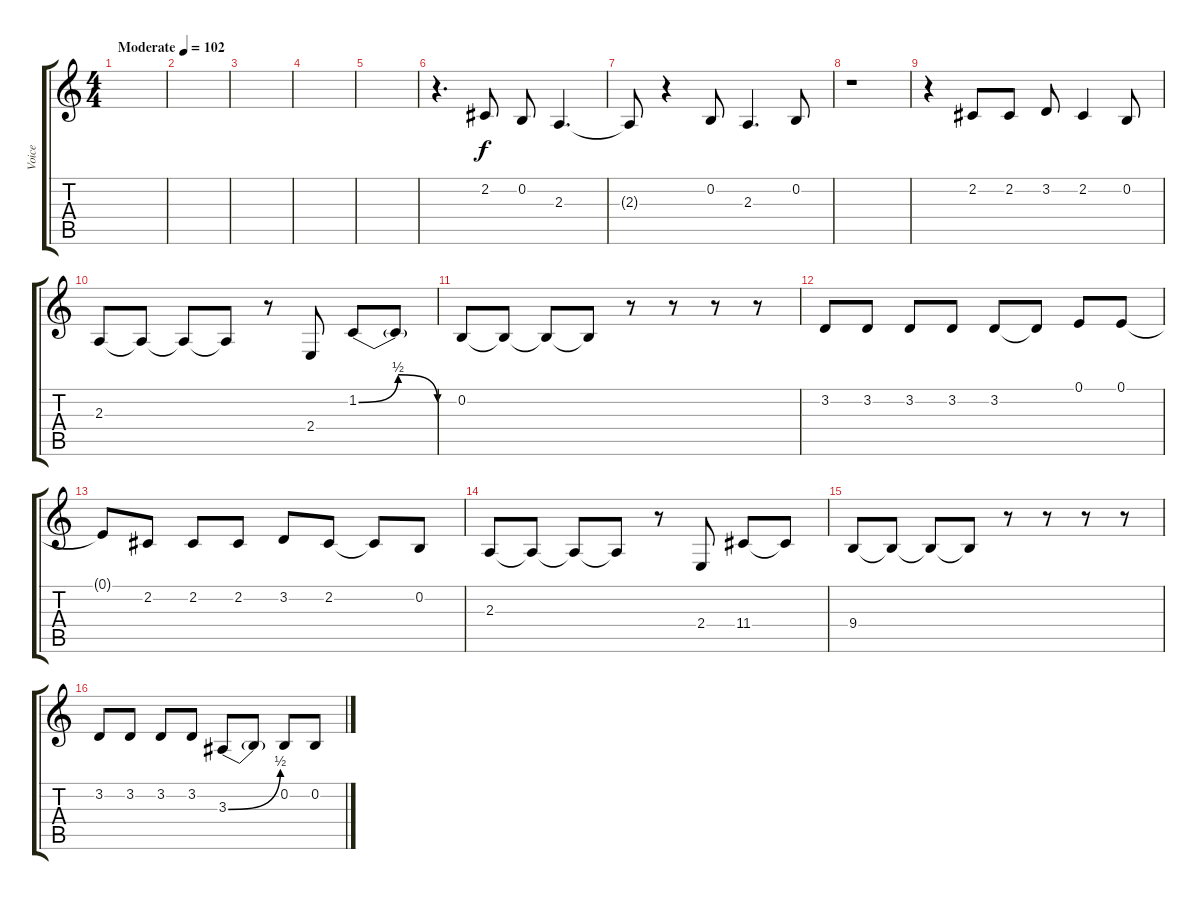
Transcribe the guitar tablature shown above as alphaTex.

\track ("Voice" "Voice") {instrument baritonesax}
\staff {score tabs}
\tuning (E4 B3 G3 D3 A2 E2) {hide}
\ts (4 4)
\tempo (102 "Moderate")
\clef g2
\ks c
|
|
|
|
|
r.4{d} 2.2.8 0.2.8 2.3.4{d} |
2.3{t}.8 r.4 0.2.8 2.3.4{d} 0.2.8 |
r.1 |
r.4 2.2.8 2.2.8 3.2.8 2.2.4 0.2.8 |
2.3.8 2.3{t}.8 2.3{t}.8 2.3{t}.8 r.8 2.4.8 1.2{be (bendrelease 0 0 10 2 45 2 60 0)}.8 1.2{t}.8 |
0.2.8 0.2{t}.8 0.2{t}.8 0.2{t}.8 r.8 r.8 r.8 r.8 |
3.2.8 3.2.8 3.2.8 3.2.8 3.2.8 3.2{t}.8 0.1.8 0.1.8 |
0.1{t}.8 2.2.8 2.2.8 2.2.8 3.2.8 2.2.8 2.2{t}.8 0.2.8 |
2.3.8 2.3{t}.8 2.3{t}.8 2.3{t}.8 r.8 2.4.8 11.4.8 11.4{t}.8 |
9.4.8 9.4{t}.8 9.4{t}.8 9.4{t}.8 r.8 r.8 r.8 r.8 |
3.2.8 3.2.8 3.2.8 3.2.8 3.3{be (bend 0 0 60 2)}.8 3.3{t}.8 0.2.8 0.2.8
